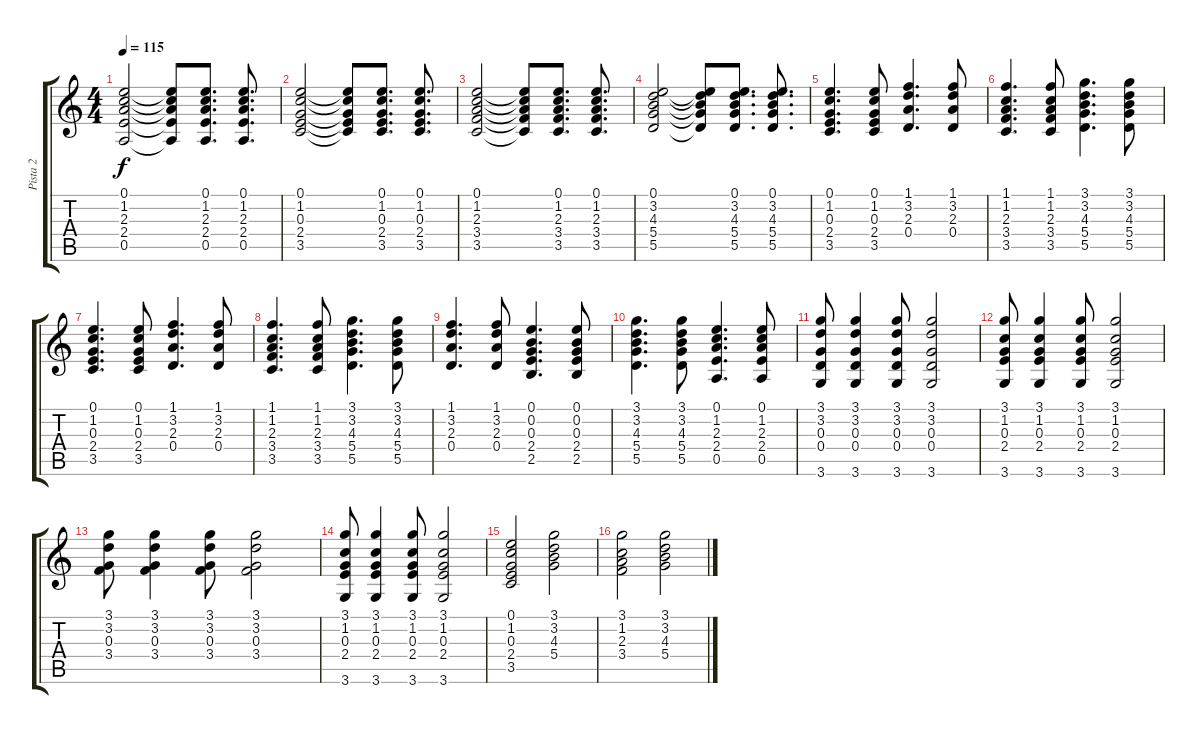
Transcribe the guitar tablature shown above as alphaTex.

\track ("Pista 2" "Pista 2") {instrument acousticguitarsteel}
\staff {score tabs}
\tuning (E4 B3 G3 D3 A2 E2) {hide}
\ts (4 4)
\tempo 115
\clef g2
\ks c
(0.1 1.2 2.3 2.4 0.5).2{dy f} (0.1{t} 1.2{t} 2.3{t} 2.4{t} 0.5{t}).8 (0.1 1.2 2.3 2.4 0.5).8{d} (0.1 1.2 2.3 2.4 0.5).8{d} |
(0.1 1.2 0.3 2.4 3.5).2 (0.1{t} 1.2{t} 0.3{t} 2.4{t} 3.5{t}).8 (0.1 1.2 0.3 2.4 3.5).8{d} (0.1 1.2 0.3 2.4 3.5).8{d} |
(0.1 1.2 2.3 3.4 3.5).2 (0.1{t} 1.2{t} 2.3{t} 3.4{t} 3.5{t}).8 (0.1 1.2 2.3 3.4 3.5).8{d} (0.1 1.2 2.3 3.4 3.5).8{d} |
(0.1 3.2 4.3 5.4 5.5).2 (0.1{t} 3.2{t} 4.3{t} 5.4{t} 5.5{t}).8 (0.1 3.2 4.3 5.4 5.5).8{d} (0.1 3.2 4.3 5.4 5.5).8{d} |
(0.1 1.2 0.3 2.4 3.5).4{d volume 8} (0.1 1.2 0.3 2.4 3.5).8 (1.1 3.2 2.3 0.4).4{d} (1.1 3.2 2.3 0.4).8 |
(1.1 1.2 2.3 3.4 3.5).4{d} (1.1 1.2 2.3 3.4 3.5).8 (3.1 3.2 4.3 5.4 5.5).4{d} (3.1 3.2 4.3 5.4 5.5).8 |
(0.1 1.2 0.3 2.4 3.5).4{d} (0.1 1.2 0.3 2.4 3.5).8 (1.1 3.2 2.3 0.4).4{d} (1.1 3.2 2.3 0.4).8 |
(1.1 1.2 2.3 3.4 3.5).4{d} (1.1 1.2 2.3 3.4 3.5).8 (3.1 3.2 4.3 5.4 5.5).4{d} (3.1 3.2 4.3 5.4 5.5).8 |
(1.1 3.2 2.3 0.4).4{d} (1.1 3.2 2.3 0.4).8 (0.1 0.2 0.3 2.4 2.5).4{d} (0.1 0.2 0.3 2.4 2.5).8 |
(3.1 3.2 4.3 5.4 5.5).4{d} (3.1 3.2 4.3 5.4 5.5).8 (0.1 1.2 2.3 2.4 0.5).4{d} (0.1 1.2 2.3 2.4 0.5).8 |
(3.1 3.2 0.3 0.4 3.6).8 (3.1 3.2 0.3 0.4 3.6).4 (3.1 3.2 0.3 0.4 3.6).8 (3.1 3.2 0.3 0.4 3.6).2 |
(3.1 1.2 0.3 2.4 3.6).8 (3.1 1.2 0.3 2.4 3.6).4 (3.1 1.2 0.3 2.4 3.6).8 (3.1 1.2 0.3 2.4 3.6).2 |
(3.1 3.2 0.3 3.4).8 (3.1 3.2 0.3 3.4).4 (3.1 3.2 0.3 3.4).8 (3.1 3.2 0.3 3.4).2 |
(3.1 1.2 0.3 2.4 3.6).8 (3.1 1.2 0.3 2.4 3.6).4 (3.1 1.2 0.3 2.4 3.6).8 (3.1 1.2 0.3 2.4 3.6).2 |
(0.1 1.2 0.3 2.4 3.5).2 (3.1 3.2 4.3 5.4).2 |
(3.1 1.2 2.3 3.4).2 (3.1 3.2 4.3 5.4).2
